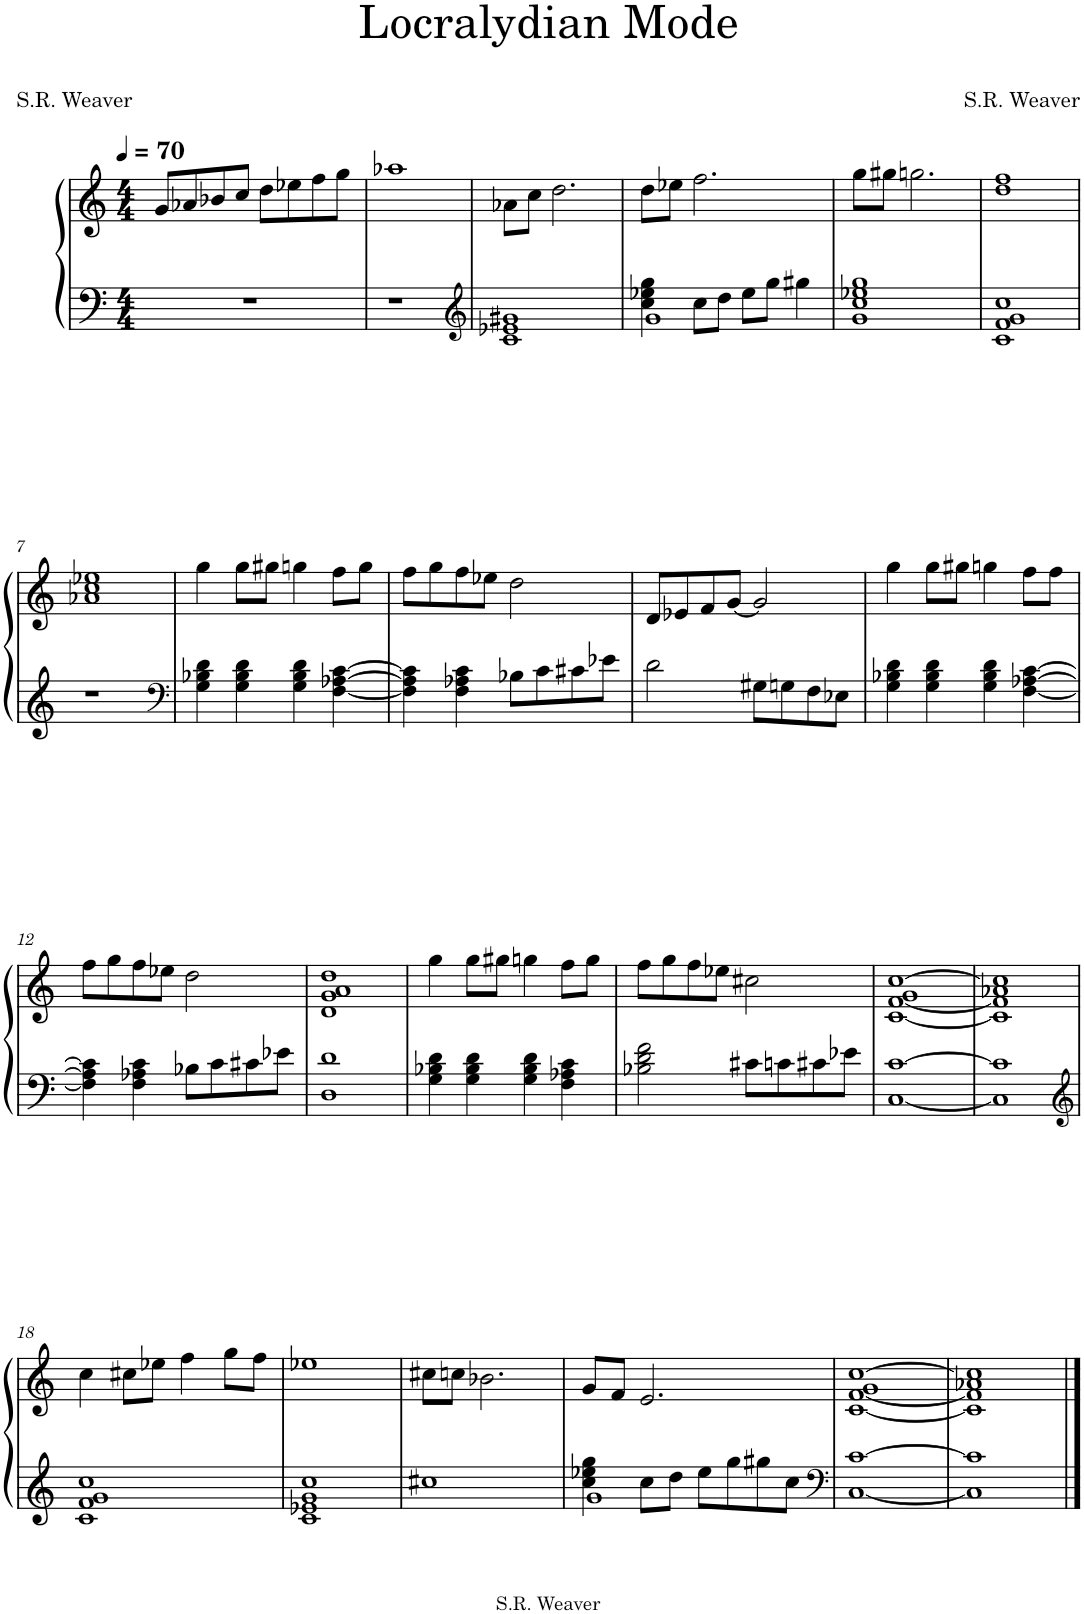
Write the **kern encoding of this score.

**kern	**kern
*part1	*part1
*staff2	*staff1
*I"Piano	*
*I'Pno.	*
*clefF4	*clefG2
*k[]	*k[]
*M4/4	*M4/4
*MM70	*MM70
=1	=1
1r	8g/L
.	8a-X/
.	8b-X/
.	8cc/J
.	8dd\L
.	8ee-X\
.	8ff\
.	8gg\J
=2	=2
1r	1aa-X
=3	=3
*clefG2	*
1c 1e-X 1g#X	8a-X\L
.	8cc\J
.	2.dd\
=4	=4
*^	*
1g	4cc\ 4ee-X\ 4gg\	8dd\L
.	.	8ee-X\J
.	8cc\L	2.ff\
.	8dd\J	.
.	8ee-\L	.
.	8gg\J	.
.	4gg#X\	.
*v	*v	*
=5	=5
1g 1cc 1ee-X 1gg	8gg\L
.	8gg#X\J
.	2.ggn\
=6	=6
1c 1f 1g 1cc	1dd 1ff
!!LO:LB:g=z
=7	=7
1r	1a-X 1cc 1ee-X
=8	=8
*clefF4	*
4G\ 4B-X\ 4d\	4gg\
4G\ 4B-\ 4d\	8gg\L
.	8gg#X\J
4G\ 4B-\ 4d\	4ggn\
[4F\ [4A-X\ [4c\	8ff\L
.	8gg\J
=9	=9
4F\] 4A-\] 4c\]	8ff\L
.	8gg\
4F\ 4A-X\ 4c\	8ff\
.	8ee-X\J
8B-X\L	2dd\
8c\	.
8c#X\	.
8e-X\J	.
=10	=10
2d\	8d/L
.	8e-X/
.	8f/
.	[8g/J
8G#X\L	2g/]
8Gn\	.
8F\	.
8E-X\J	.
=11	=11
4G\ 4B-X\ 4d\	4gg\
4G\ 4B-\ 4d\	8gg\L
.	8gg#X\J
4G\ 4B-\ 4d\	4ggn\
[4F\ [4A-X\ [4c\	8ff\L
.	8ff\J
!!LO:LB:g=z
=12	=12
4F\] 4A-\] 4c\]	8ff\L
.	8gg\
4F\ 4A-X\ 4c\	8ff\
.	8ee-X\J
8B-X\L	2dd\
8c\	.
8c#X\	.
8e-X\J	.
=13	=13
1D 1d	1d 1g 1a 1dd
=14	=14
4G\ 4B-X\ 4d\	4gg\
4G\ 4B-\ 4d\	8gg\L
.	8gg#X\J
4G\ 4B-\ 4d\	4ggn\
4F\ 4A-X\ 4c\	8ff\L
.	8gg\J
=15	=15
2B-X\ 2d\ 2f\	8ff\L
.	8gg\
.	8ff\
.	8ee-X\J
8c#X\L	2cc#X\
8cn\	.
8c#X\	.
8e-X\J	.
=16	=16
[1C [1c	[1c [1f 1g [1cc
=17	=17
1C] 1c]	1c] 1f] 1a-X 1cc]
!!LO:LB:g=z
=18	=18
*clefG2	*
1c 1f 1g 1cc	4cc\
.	8cc#X\L
.	8ee-X\J
.	4ff\
.	8gg\L
.	8ff\J
=19	=19
1c 1e-X 1g 1cc	1ee-X
=20	=20
1cc#X	8cc#X\L
.	8ccn\J
.	2.b-X\
=21	=21
*^	*
1g	4cc\ 4ee-X\ 4gg\	8g/L
.	.	8f/J
.	8cc\L	2.e/
.	8dd\J	.
.	8ee-\L	.
.	8gg\	.
.	8gg#X\	.
.	8cc\J	.
*v	*v	*
=22	=22
*clefF4	*
[1C [1c	[1c [1f 1g [1cc
=23	=23
1C] 1c]	1c] 1f] 1a-X 1cc]
==	==
*-	*-
